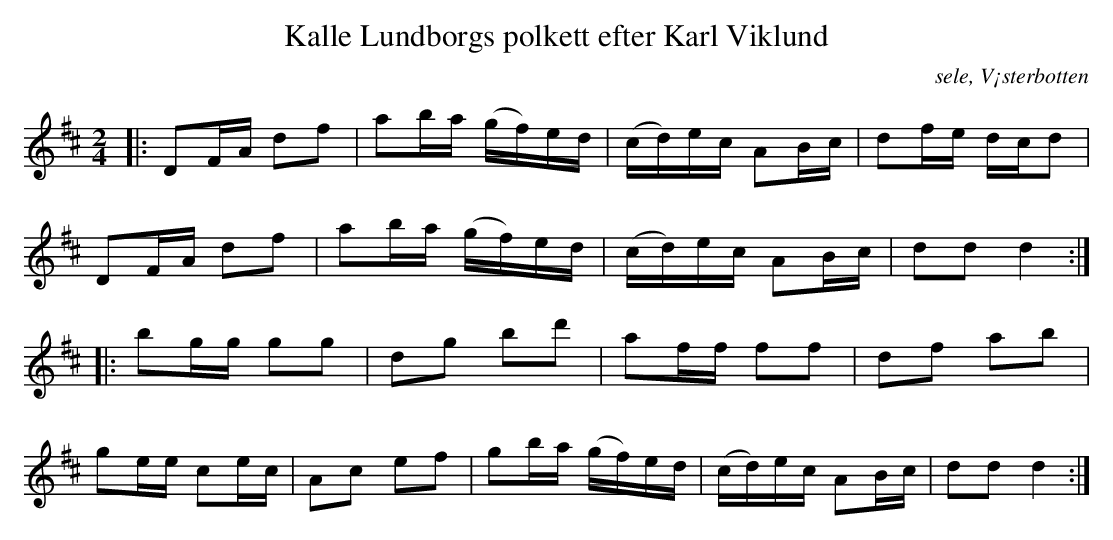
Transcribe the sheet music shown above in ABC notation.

X:1
T:Kalle Lundborgs polkett efter Karl Viklund
O: sele, V¡sterbotten
M:2/4
L:1/8
K:D
|: DF/A/ df | ab/a/ (g/f/)e/d/ | (c/d/)e/c/ AB/c/ | df/e/ d/c/d |
DF/A/ df | ab/a/ (g/f/)e/d/ | (c/d/)e/c/ AB/c/ | dd  d2 :|
|:bg/g/ gg | dg bd' | af/f/ ff | df ab |
ge/e/ ce/c/ | Ac ef | gb/a/ (g/f/)e/d/ | (c/d/)e/c/ AB/c/ | dd d2 :|
